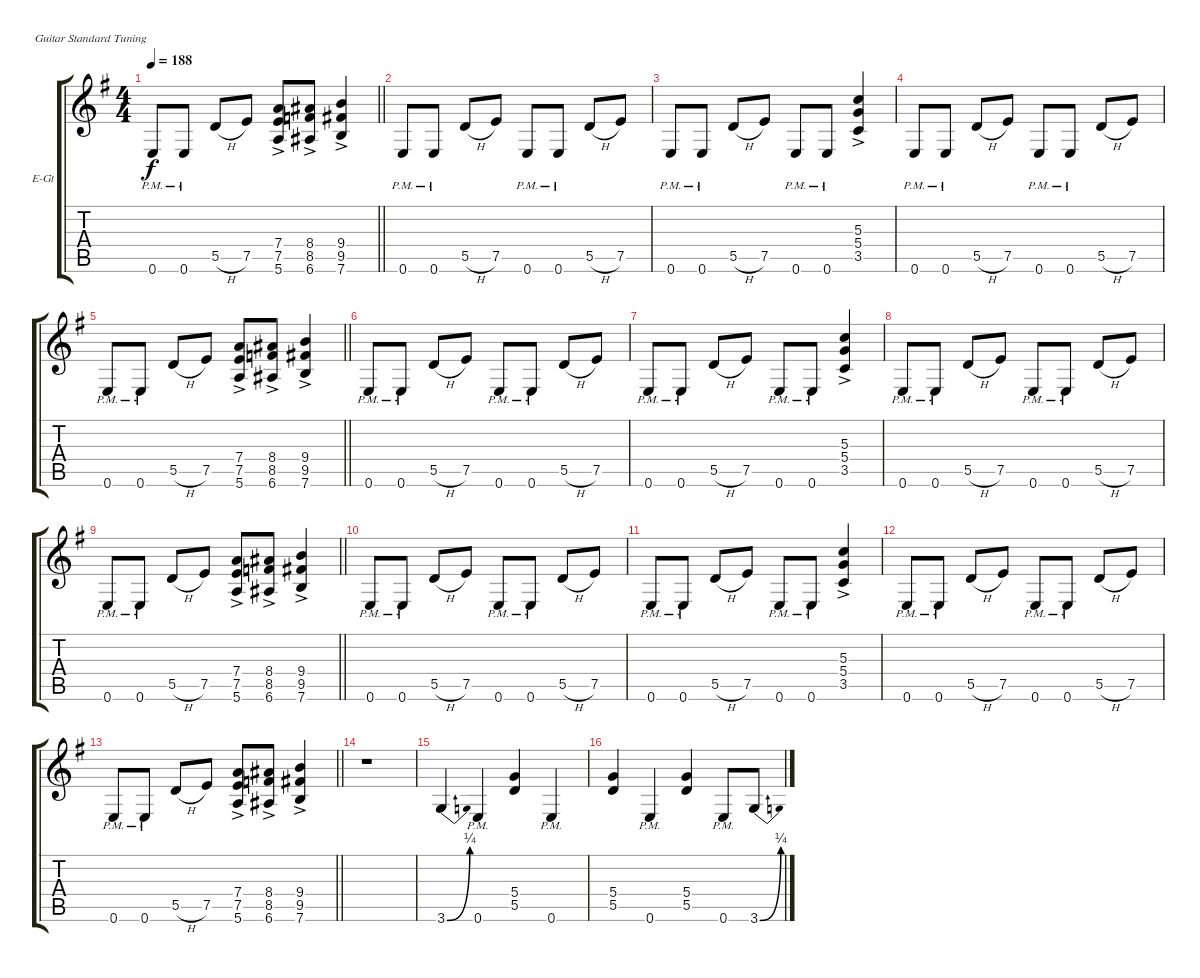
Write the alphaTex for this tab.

\bracketExtendMode groupsimilarinstruments
\firstSystemTrackNameOrientation horizontal
\otherSystemsTrackNameOrientation horizontal
\track ("Kirk Hammett" "E-Gt") {instrument distortionguitar}
\staff {score tabs}
\tuning (E4 B3 G3 D3 A2 E2)
\ts (4 4)
\tempo 188
\clef g2
\barLineRight lightlight
\ks g
0.6{pm}.8{dy f} 0.6{pm}.8 5.5{h}.8 7.5.8 (7.4{ac} 7.5{ac} 5.6{ac}).8 (8.4{ac} 8.5{ac} 6.6{ac}).8 (9.4{ac} 9.5{ac} 7.6{ac}).4 |
0.6{pm}.8 0.6{pm}.8 5.5{h}.8 7.5.8 0.6{pm}.8 0.6{pm}.8 5.5{h}.8 7.5.8 |
0.6{pm}.8 0.6{pm}.8 5.5{h}.8 7.5.8 0.6{pm}.8 0.6{pm}.8 (5.3{ac} 5.4{ac} 3.5{ac}).4 |
0.6{pm}.8 0.6{pm}.8 5.5{h}.8 7.5.8 0.6{pm}.8 0.6{pm}.8 5.5{h}.8 7.5.8 |
\barLineRight lightlight
0.6{pm}.8 0.6{pm}.8 5.5{h}.8 7.5.8 (7.4{ac} 7.5{ac} 5.6{ac}).8 (8.4{ac} 8.5{ac} 6.6{ac}).8 (9.4{ac} 9.5{ac} 7.6{ac}).4 |
0.6{pm}.8 0.6{pm}.8 5.5{h}.8 7.5.8 0.6{pm}.8 0.6{pm}.8 5.5{h}.8 7.5.8 |
0.6{pm}.8 0.6{pm}.8 5.5{h}.8 7.5.8 0.6{pm}.8 0.6{pm}.8 (5.3{ac} 5.4{ac} 3.5{ac}).4 |
0.6{pm}.8 0.6{pm}.8 5.5{h}.8 7.5.8 0.6{pm}.8 0.6{pm}.8 5.5{h}.8 7.5.8 |
\barLineRight lightlight
0.6{pm}.8 0.6{pm}.8 5.5{h}.8 7.5.8 (7.4{ac} 7.5{ac} 5.6{ac}).8 (8.4{ac} 8.5{ac} 6.6{ac}).8 (9.4{ac} 9.5{ac} 7.6{ac}).4 |
0.6{pm}.8 0.6{pm}.8 5.5{h}.8 7.5.8 0.6{pm}.8 0.6{pm}.8 5.5{h}.8 7.5.8 |
0.6{pm}.8 0.6{pm}.8 5.5{h}.8 7.5.8 0.6{pm}.8 0.6{pm}.8 (5.3{ac} 5.4{ac} 3.5{ac}).4 |
0.6{pm}.8 0.6{pm}.8 5.5{h}.8 7.5.8 0.6{pm}.8 0.6{pm}.8 5.5{h}.8 7.5.8 |
\barLineRight lightlight
0.6{pm}.8 0.6{pm}.8 5.5{h}.8 7.5.8 (7.4{ac} 7.5{ac} 5.6{ac}).8 (8.4{ac} 8.5{ac} 6.6{ac}).8 (9.4{ac} 9.5{ac} 7.6{ac}).4 |
r.1 |
3.6{be (bend 0 0 60 1)}.4 0.6{pm}.4 (5.4 5.5).4 0.6{pm}.4 |
(5.4 5.5).4 0.6{pm}.4 (5.4 5.5).4 0.6{pm}.8 3.6{be (bend 0 0 60 1)}.8
